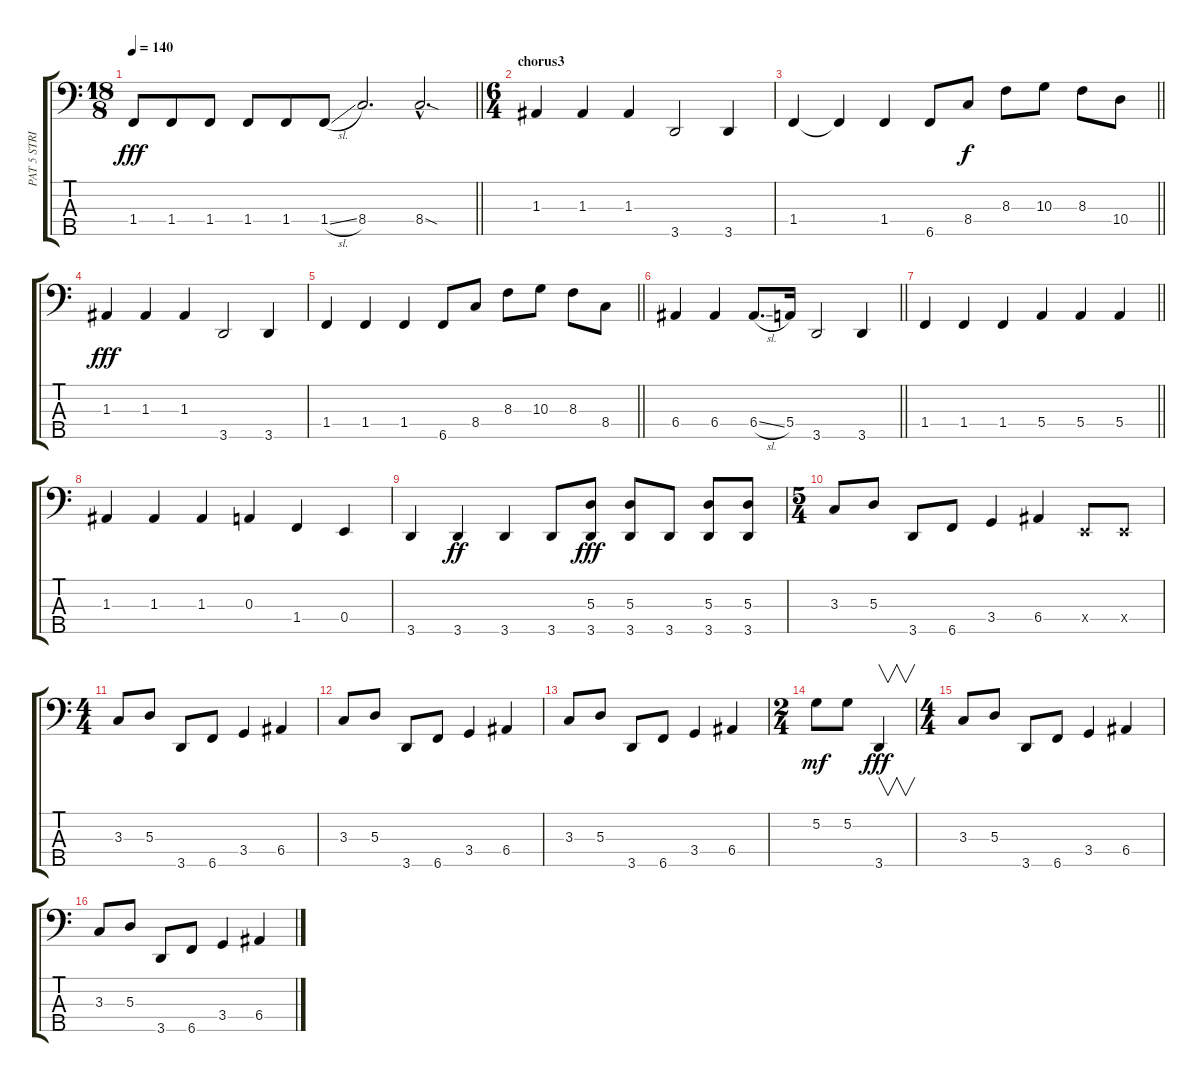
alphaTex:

\track ("PAT 5 STRING BASS" "PAT 5 STRI") {instrument electricbassfinger}
\staff {score tabs}
\tuning (G2 D2 A1 E1 B0) {hide}
\ts (18 8)
\tempo 140
\clef f4
\barLineRight lightlight
\ks c
1.4.8{dy fff} 1.4.8 1.4.8 1.4.8 1.4.8 1.4{sl}.8 8.4.2{d} 8.4{sod hac}.2{d} |
\ts (6 4)
\section ("" "chorus3")
1.3.4 1.3.4 1.3.4 3.5.2 3.5.4 |
\barLineRight lightlight
1.4.4 1.4{t}.4 1.4.4 6.5.8 8.4.8{dy f} 8.3.8 10.3.8 8.3.8 10.4.8 |
1.3.4{dy fff} 1.3.4 1.3.4 3.5.2 3.5.4 |
\barLineRight lightlight
1.4.4 1.4.4 1.4.4 6.5.8 8.4.8 8.3.8 10.3.8 8.3.8 8.4.8 |
\barLineRight lightlight
6.4.4 6.4.4 6.4{sl}.8{d} 5.4.16 3.5.2 3.5.4 |
\barLineRight lightlight
1.4.4 1.4.4 1.4.4 5.4.4 5.4.4 5.4.4 |
1.3.4 1.3.4 1.3.4 0.3.4 1.4.4 0.4.4 |
3.5.4 3.5.4{dy ff} 3.5.4 3.5.8 (5.3 3.5).8{dy fff} (5.3 3.5).8 3.5.8 (5.3 3.5).8 (5.3 3.5).8 |
\ts (5 4)
3.3.8 5.3.8 3.5.8 6.5.8 3.4.4 6.4.4 0.4{x}.8 0.4{x}.8 |
\ts (4 4)
3.3.8 5.3.8 3.5.8 6.5.8 3.4.4 6.4.4 |
3.3.8 5.3.8 3.5.8 6.5.8 3.4.4 6.4.4 |
3.3.8 5.3.8 3.5.8 6.5.8 3.4.4 6.4.4 |
\ts (2 4)
5.2.8{dy mf} 5.2.8 3.5.4{v dy fff} |
\ts (4 4)
3.3.8 5.3.8 3.5.8 6.5.8 3.4.4 6.4.4 |
3.3.8 5.3.8 3.5.8 6.5.8 3.4.4 6.4.4
